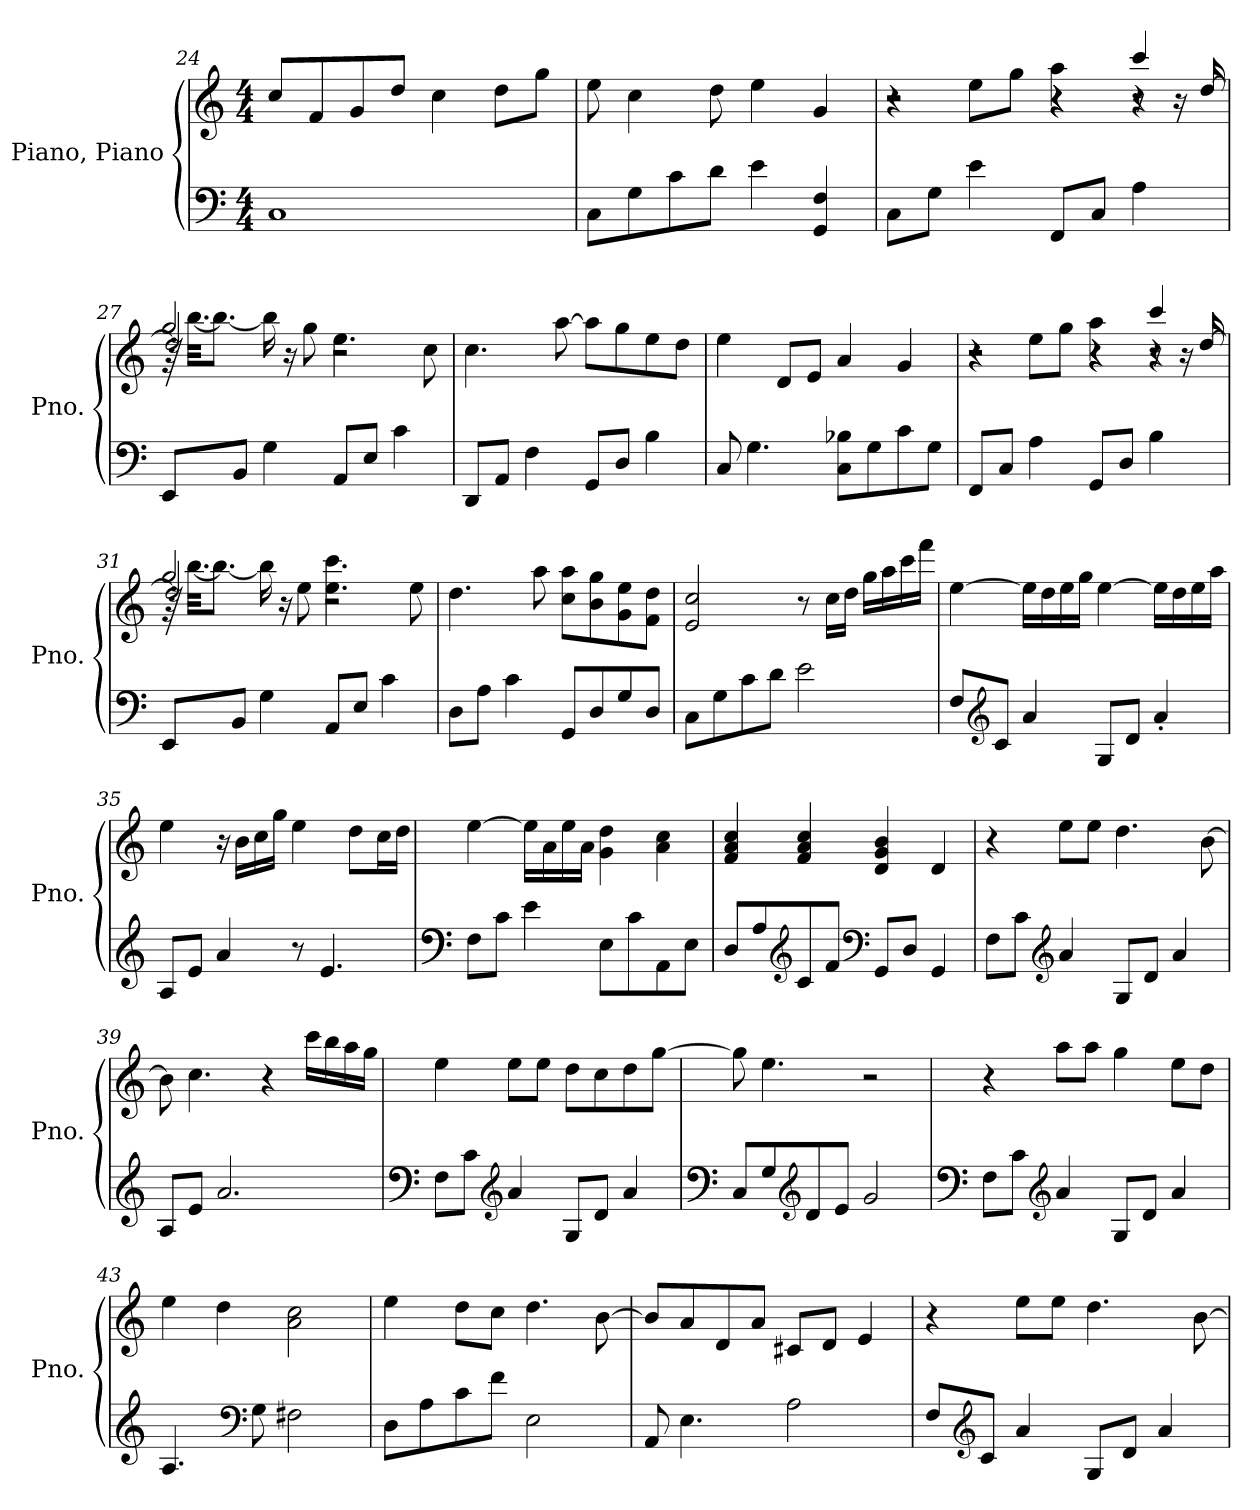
**kern	**kern
*part1	*part1
*staff2	*staff1
*I"Piano, Piano	*
*I'Pno.	*
*clefF4	*clefG2
*k[]	*k[]
*M4/4	*M4/4
=24	=24
1C	8cc/L
.	8f/
.	8g/
.	8dd/J
.	4cc\
.	8dd\L
.	8gg\J
=25	=25
8C\L	8ee\
8G\	4cc\
8c\	.
8d\J	8dd\
4e\	4ee\
4GG/ 4F/	4g/
=26	=26
*	*^
*	*	*^
8C\L	2r	4r	2r
8G\J	.	.	.
4e\	.	8ee\L	.
.	.	8gg\J	.
8FF/L	4r	4aa\	4r
8C/J	.	.	.
4A\	4ccc/	4r	8r
.	.	.	16r
.	.	.	[16dd/
!!LO:PB:g=z	!!	!!
=27	=27	=27	=27
8EE/L	2gg/	64r	2dd/]
.	.	[32.bb\KKL	.
.	.	8.bb\J_	.
8BB/J	.	.	.
4G\	.	16bb\]	.
.	.	16r	.
.	.	8gg\	.
8AA/L	2r	4.ee\	2r
8E/J	.	.	.
4c\	.	.	.
.	.	8cc\	.
*	*v	*v	*v
=28	=28
8DD/L	4.cc\
8AA/J	.
4F\	.
.	[8aa\
8GG/L	8aa\L]
8D/J	8gg\
4B\	8ee\
.	8dd\J
=29	=29
8C/	4ee\
4.G\	.
.	8d/L
.	8e/J
8C\ 8B-X\L	4a/
8G\	.
8c\	4g/
8G\J	.
=30	=30
*	*^
*	*	*^
8FF/L	2r	4r	2r
8C/J	.	.	.
4A\	.	8ee\L	.
.	.	8gg\J	.
8GG/L	4r	4aa\	4r
8D/J	.	.	.
4B\	4ccc/	4r	8r
.	.	.	16r
.	.	.	[16dd/
!!LO:LB:g=z	!!	!!
=31	=31	=31	=31
8EE/L	2gg/	64r	2dd/]
.	.	[32.bb\KKL	.
.	.	8.bb\J_	.
8BB/J	.	.	.
4G\	.	16bb\]	.
.	.	16r	.
.	.	8ee\	.
8AA/L	2r	4.ee\ 4.ccc\	2r
8E/J	.	.	.
4c\	.	.	.
.	.	8ee\	.
*	*v	*v	*v
=32	=32
8D\L	4.dd\
8A\J	.
4c\	.
.	8aa\
8GG/L	8cc\ 8aa\L
8D/	8b\ 8gg\
8G/	8g\ 8ee\
8D/J	8f\ 8dd\J
=33	=33
8C\L	2e/ 2cc/
8G\	.
8c\	.
8d\J	.
2e\	8r
.	16cc\LL
.	16dd\JJ
.	16gg\LL
.	16aa\
.	16ccc\
.	16fff\JJ
!!LO:LB:g=z
=34	=34
8F/L	[4ee\
*clefG2	*
8c/J	.
4a/	16ee\LL]
.	16dd\
.	16ee\
.	16gg\JJ
8G/L	[4ee\
8d/J	.
4a'/	16ee\LL]
.	16dd\
.	16ee\
.	16aa\JJ
=35	=35
8A/L	4ee\
8e/J	.
4a/	16r
.	16b\LL
.	16cc\
.	16gg\JJ
8r	4ee\
4.e/	.
.	8dd\L
.	16cc\L
.	16dd\JJ
=36	=36
*clefF4	*
8F\L	[4ee\
8c\J	.
4e\	16ee\LL]
.	16a\
.	16ee\
.	16a\JJ
8E\L	4g\ 4dd\
8c\	.
8AA\	4a\ 4cc\
8E\J	.
!!LO:LB:g=z
=37	=37
8D/L	4f/ 4a/ 4cc/
8A/	.
*clefG2	*
8c/	4f/ 4a/ 4cc/
8f/J	.
*clefF4	*
8GG/L	4d/ 4g/ 4b/
8D/J	.
4GG/	4d/
=38	=38
8F\L	4r
8c\J	.
*clefG2	*
4a/	8ee\L
.	8ee\J
8G/L	4.dd\
8d/J	.
4a/	.
.	[8b\
=39	=39
8A/L	8b\]
8e/J	4.cc\
2.a/	.
.	4r
.	16ccc\LL
.	16bb\
.	16aa\
.	16gg\JJ
=40	=40
*clefF4	*
8F\L	4ee\
8c\J	.
*clefG2	*
4a/	8ee\L
.	8ee\J
8G/L	8dd\L
8d/J	8cc\
4a/	8dd\
.	[8gg\J
!!LO:LB:g=z
=41	=41
*clefF4	*
8C/L	8gg\]
8G/	4.ee\
*clefG2	*
8d/	.
8e/J	.
2g/	2r
=42	=42
*clefF4	*
8F\L	4r
8c\J	.
*clefG2	*
4a/	8aa\L
.	8aa\J
8G/L	4gg\
8d/J	.
4a/	8ee\L
.	8dd\J
=43	=43
4.A/	4ee\
.	4dd\
*clefF4	*
8G\	.
2F#X\	2a\ 2cc\
=44	=44
8D\L	4ee\
8A\	.
8c\	8dd\L
8f\J	8cc\J
2E\	4.dd\
.	[8b\
=45	=45
8AA/	8b/L]
4.E\	8a/
.	8d/
.	8a/J
2A\	8c#X/L
.	8d/J
.	4e/
!!LO:LB:g=z
=46	=46
8F/L	4r
*clefG2	*
8c/J	.
4a/	8ee\L
.	8ee\J
8G/L	4.dd\
8d/J	.
4a/	.
.	[8b\
=	=
*-	*-
